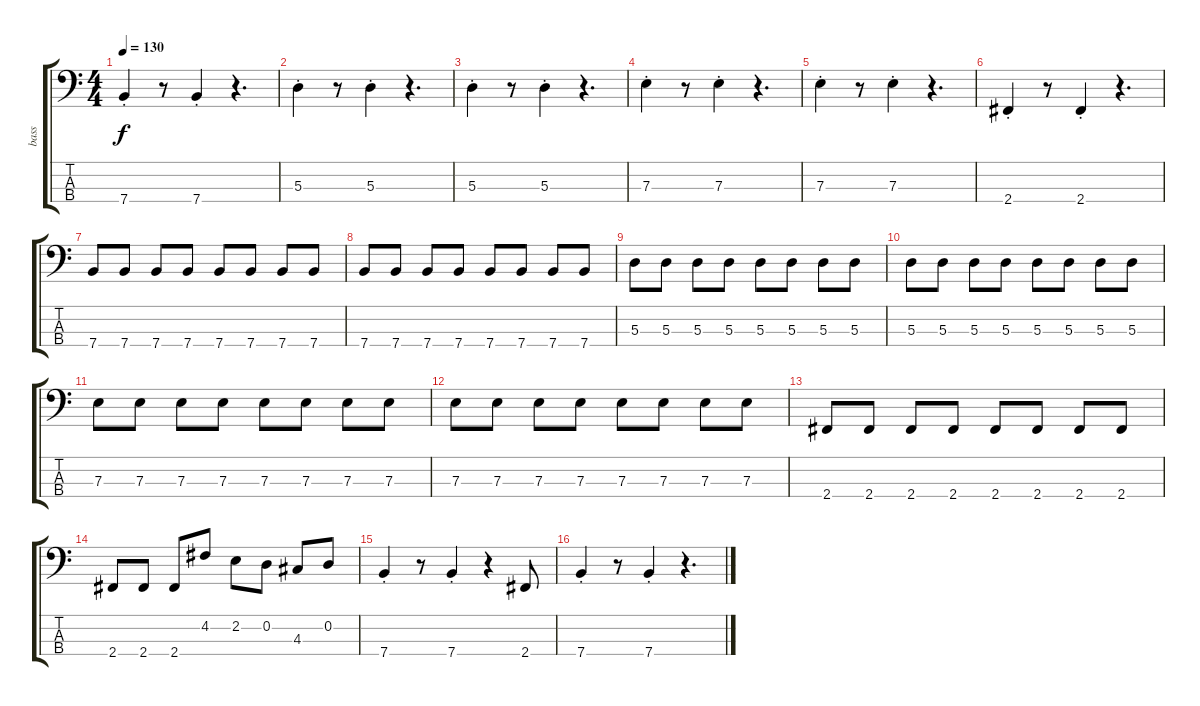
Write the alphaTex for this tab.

\track ("bass" "bass") {instrument electricbassfinger}
\staff {score tabs}
\tuning (G2 D2 A1 E1) {hide}
\ts (4 4)
\tempo 130
\clef f4
\ks c
7.4{st}.4{dy f} r.8 7.4{st}.4 r.4{d} |
5.3{st}.4 r.8 5.3{st}.4 r.4{d} |
5.3{st}.4 r.8 5.3{st}.4 r.4{d} |
7.3{st}.4 r.8 7.3{st}.4 r.4{d} |
7.3{st}.4 r.8 7.3{st}.4 r.4{d} |
2.4{st}.4 r.8 2.4{st}.4 r.4{d} |
7.4.8 7.4.8 7.4.8 7.4.8 7.4.8 7.4.8 7.4.8 7.4.8 |
7.4.8 7.4.8 7.4.8 7.4.8 7.4.8 7.4.8 7.4.8 7.4.8 |
5.3.8 5.3.8 5.3.8 5.3.8 5.3.8 5.3.8 5.3.8 5.3.8 |
5.3.8 5.3.8 5.3.8 5.3.8 5.3.8 5.3.8 5.3.8 5.3.8 |
7.3.8 7.3.8 7.3.8 7.3.8 7.3.8 7.3.8 7.3.8 7.3.8 |
7.3.8 7.3.8 7.3.8 7.3.8 7.3.8 7.3.8 7.3.8 7.3.8 |
2.4.8 2.4.8 2.4.8 2.4.8 2.4.8 2.4.8 2.4.8 2.4.8 |
2.4.8 2.4.8 2.4.8 4.2.8 2.2.8 0.2.8 4.3.8 0.2.8 |
7.4{st}.4 r.8 7.4{st}.4 r.4 2.4.8 |
7.4{st}.4 r.8 7.4{st}.4 r.4{d}
